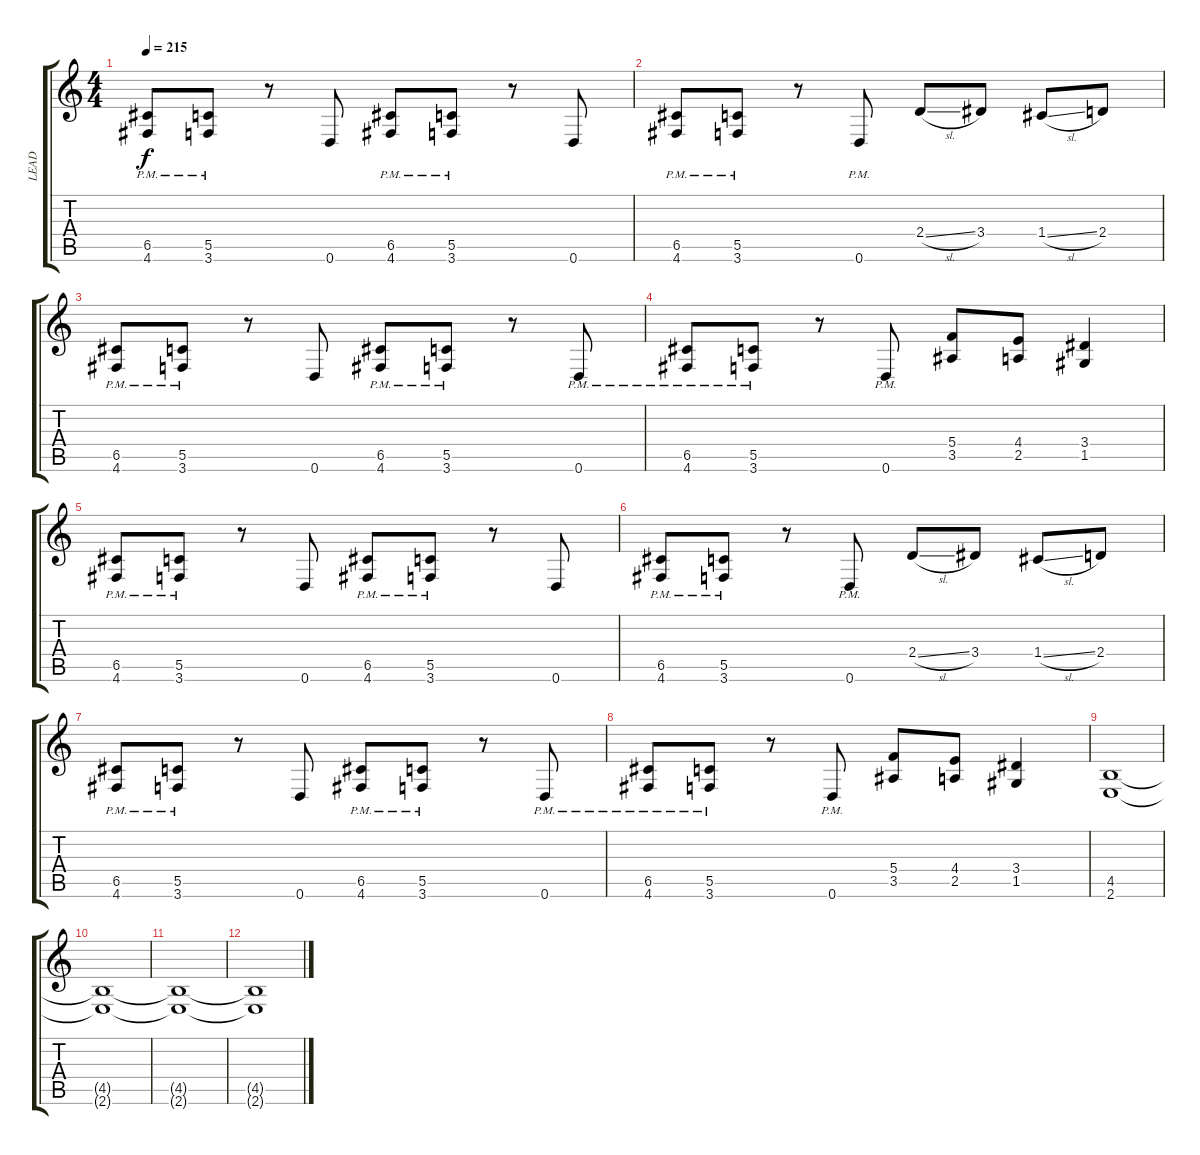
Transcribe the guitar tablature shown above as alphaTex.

\track ("LEAD" "LEAD") {instrument overdrivenguitar}
\staff {score tabs}
\tuning (D4 A3 F3 C3 G2 D2) {hide}
\ts (4 4)
\tempo 215
\clef g2
\ks c
(6.5 4.6{pm}).8{dy f} (5.5 3.6{pm}).8 r.8 0.6.8 (6.5{pm} 4.6).8 (5.5{pm} 3.6).8 r.8 0.6.8 |
(6.5{pm} 4.6).8 (5.5{pm} 3.6).8 r.8 0.6{pm}.8 2.4{sl}.8 3.4.8 1.4{sl}.8 2.4.8 |
(6.5 4.6{pm}).8 (5.5 3.6{pm}).8 r.8 0.6.8 (6.5{pm} 4.6).8 (5.5{pm} 3.6).8 r.8 0.6{pm}.8 |
(6.5 4.6{pm}).8 (5.5 3.6{pm}).8 r.8 0.6{pm}.8 (5.4 3.5).8 (4.4 2.5).8 (3.4 1.5).4 |
(6.5 4.6{pm}).8 (5.5 3.6{pm}).8 r.8 0.6.8 (6.5{pm} 4.6).8 (5.5{pm} 3.6).8 r.8 0.6.8 |
(6.5{pm} 4.6).8 (5.5{pm} 3.6).8 r.8 0.6{pm}.8 2.4{sl}.8 3.4.8 1.4{sl}.8 2.4.8 |
(6.5 4.6{pm}).8 (5.5 3.6{pm}).8 r.8 0.6.8 (6.5{pm} 4.6).8 (5.5{pm} 3.6).8 r.8 0.6{pm}.8 |
(6.5 4.6{pm}).8 (5.5 3.6{pm}).8 r.8 0.6{pm}.8 (5.4 3.5).8 (4.4 2.5).8 (3.4 1.5).4 |
(4.5 2.6).1 |
(4.5{t} 2.6{t}).1 |
(4.5{t} 2.6{t}).1 |
(4.5{t} 2.6{t}).1
